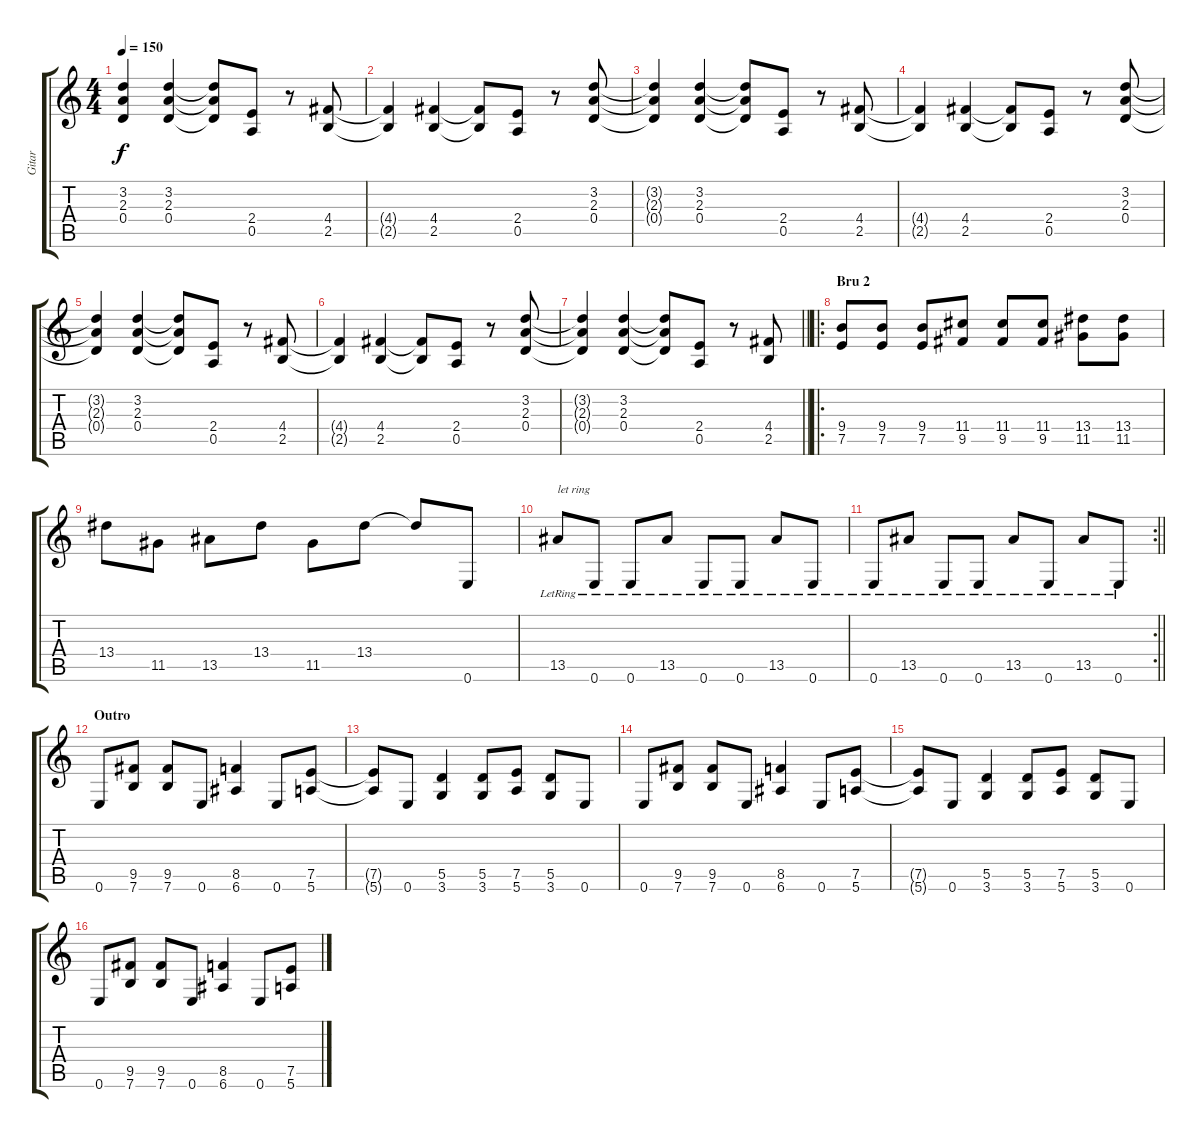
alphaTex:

\track ("Gitar " "Gitar ") {instrument overdrivenguitar}
\staff {score tabs}
\tuning (E4 B3 G3 D3 A2 E2) {hide}
\ts (4 4)
\tempo 150
\clef g2
\ks c
(3.2{t} 2.3{t} 0.4{t}).4{dy f} (3.2 2.3 0.4).4 (3.2{t} 2.3{t} 0.4{t}).8 (2.4 0.5).8 r.8 (4.4 2.5).8 |
(4.4{t} 2.5{t}).4 (4.4 2.5).4 (4.4{t} 2.5{t}).8 (2.4 0.5).8 r.8 (3.2 2.3 0.4).8 |
(3.2{t} 2.3{t} 0.4{t}).4 (3.2 2.3 0.4).4 (3.2{t} 2.3{t} 0.4{t}).8 (2.4 0.5).8 r.8 (4.4 2.5).8 |
(4.4{t} 2.5{t}).4 (4.4 2.5).4 (4.4{t} 2.5{t}).8 (2.4 0.5).8 r.8 (3.2 2.3 0.4).8 |
(3.2{t} 2.3{t} 0.4{t}).4 (3.2 2.3 0.4).4 (3.2{t} 2.3{t} 0.4{t}).8 (2.4 0.5).8 r.8 (4.4 2.5).8 |
(4.4{t} 2.5{t}).4 (4.4 2.5).4 (4.4{t} 2.5{t}).8 (2.4 0.5).8 r.8 (3.2 2.3 0.4).8 |
\barLineRight lightlight
(3.2{t} 2.3{t} 0.4{t}).4 (3.2 2.3 0.4).4 (3.2{t} 2.3{t} 0.4{t}).8 (2.4 0.5).8 r.8 (4.4 2.5).8 |
\ro
\section ("" "Bru 2")
(9.4 7.5).8 (9.4 7.5).8 (9.4 7.5).8 (11.4 9.5).8 (11.4 9.5).8 (11.4 9.5).8 (13.4 11.5).8 (13.4 11.5).8 |
13.4.8 11.5.8 13.5.8 13.4.8 11.5.8 13.4.8 13.4{t}.8 0.6.8 |
13.5{lr}.8{txt "let ring"} 0.6{lr}.8 0.6{lr}.8 13.5{lr}.8 0.6{lr}.8 0.6{lr}.8 13.5{lr}.8 0.6{lr}.8 |
\rc 2
\barLineRight lightlight
0.6{lr}.8 13.5{lr}.8 0.6{lr}.8 0.6{lr}.8 13.5{lr}.8 0.6{lr}.8 13.5{lr}.8 0.6{lr}.8 |
\section ("" "Outro")
0.6.8 (9.5 7.6).8 (9.5 7.6).8 0.6.8 (8.5 6.6).4 0.6.8 (7.5 5.6).8 |
(7.5{t} 5.6{t}).8 0.6.8 (5.5 3.6).4 (5.5 3.6).8 (7.5 5.6).8 (5.5 3.6).8 0.6.8 |
0.6.8 (9.5 7.6).8 (9.5 7.6).8 0.6.8 (8.5 6.6).4 0.6.8 (7.5 5.6).8 |
(7.5{t} 5.6{t}).8 0.6.8 (5.5 3.6).4 (5.5 3.6).8 (7.5 5.6).8 (5.5 3.6).8 0.6.8 |
0.6.8 (9.5 7.6).8 (9.5 7.6).8 0.6.8 (8.5 6.6).4 0.6.8 (7.5 5.6).8
